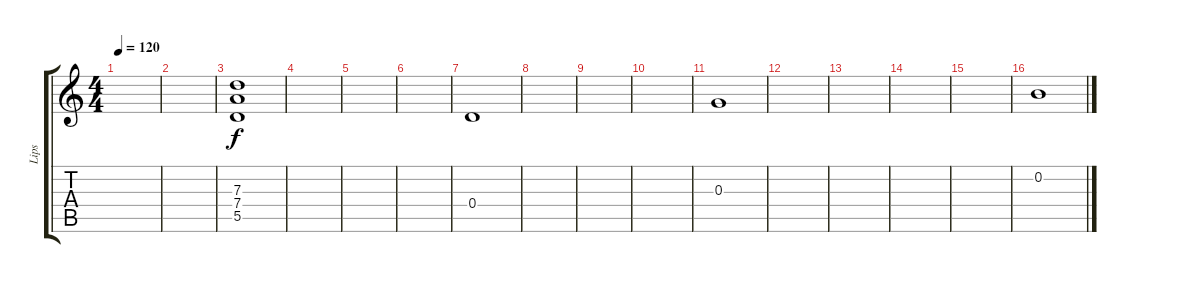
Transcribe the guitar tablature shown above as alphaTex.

\track ("Lips" "Lips") {instrument distortionguitar}
\staff {score tabs}
\tuning (E4 B3 G3 D3 A2 E2) {hide}
\ts (4 4)
\tempo 120
\clef g2
\ks c
|
|
(7.3 7.4 5.5).1 |
|
|
|
0.4.1 |
|
|
|
0.3.1 |
|
|
|
|
0.2.1
